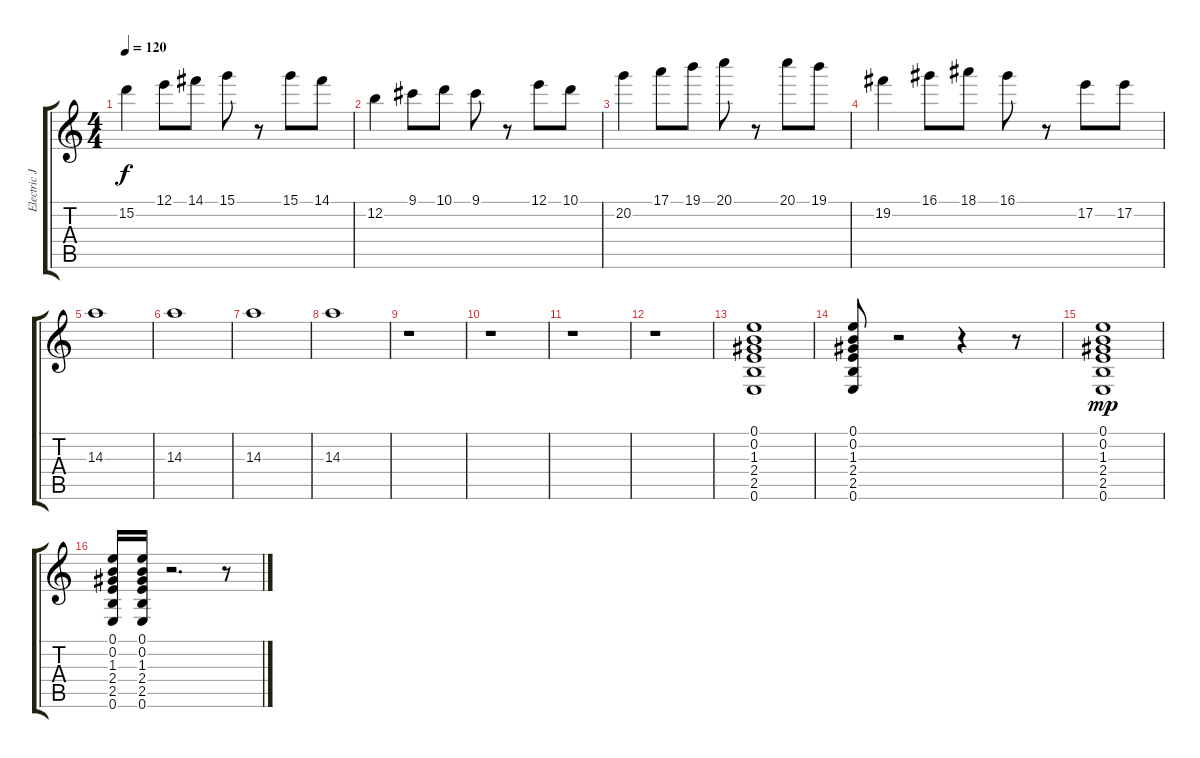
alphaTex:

\track ("Electric Jazz Guitar" "Electric J") {instrument electricguitarjazz}
\staff {score tabs}
\tuning (E4 B3 G3 D3 A2 E2) {hide}
\ts (4 4)
\tempo 120
\clef g2
\ks c
15.2.4{dy f} 12.1.8 14.1.8 15.1.8 r.8 15.1.8 14.1.8 |
12.2.4 9.1.8 10.1.8 9.1.8 r.8 12.1.8 10.1.8 |
20.2.4 17.1.8 19.1.8 20.1.8 r.8 20.1.8 19.1.8 |
19.2.4 16.1.8 18.1.8 16.1.8 r.8 17.2.8 17.2.8 |
14.3.1 |
14.3.1 |
14.3.1 |
14.3.1 |
r.1 |
r.1 |
r.1 |
r.1 |
(0.1 0.2 1.3 2.4 2.5 0.6).1 |
(0.1 0.2 1.3 2.4 2.5 0.6).8 r.2 r.4 r.8 |
(0.1 0.2 1.3 2.4 2.5 0.6).1{dy mp} |
(0.1 0.2 1.3 2.4 2.5 0.6).16 (0.1 0.2 1.3 2.4 2.5 0.6).16 r.2{d} r.8
